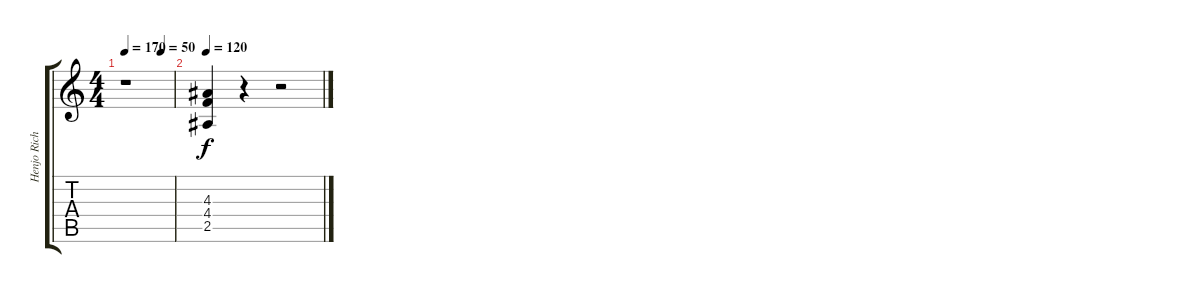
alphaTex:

\track ("Henjo Richter - Guitar" "Henjo Rich") {instrument overdrivenguitar}
\staff {score tabs}
\tuning (Eb4 Bb3 Gb3 Db3 Ab2 Eb2) {hide}
\ts (4 4)
\tempo 170
\tempo (50 0.75)
\clef g2
\ks c
r.1{dy f} |
\tempo 120
(4.3 4.4 2.5).4 r.4 r.2
